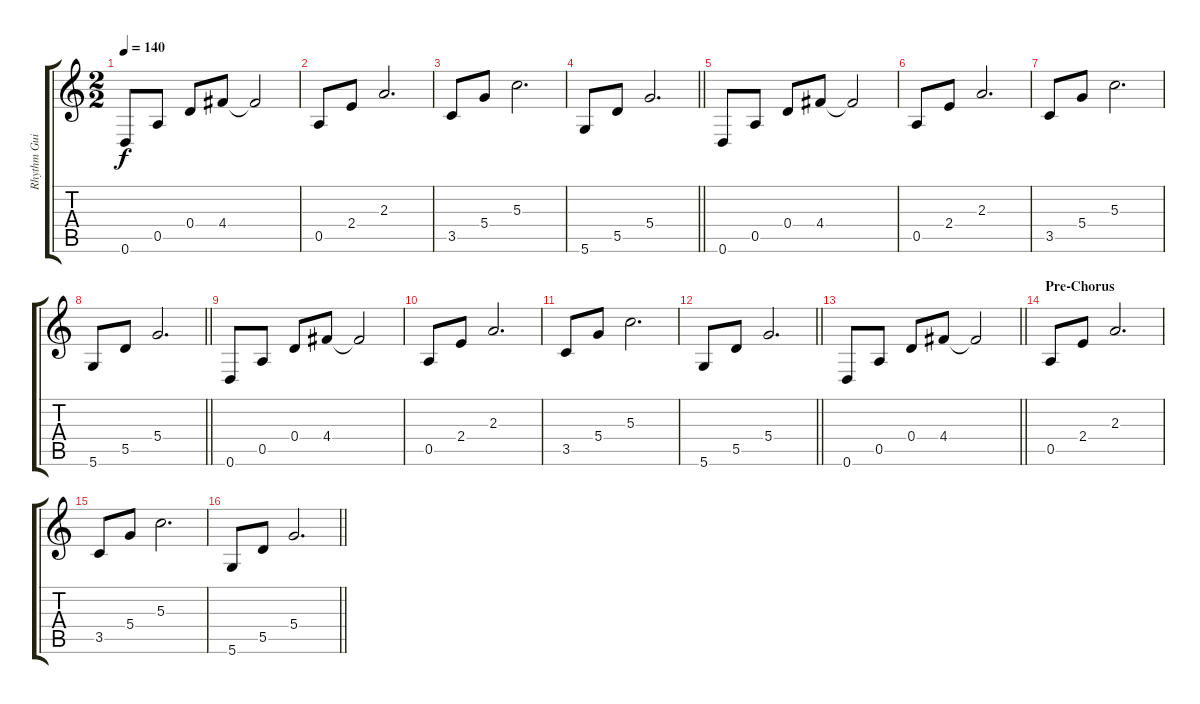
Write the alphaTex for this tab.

\track ("Rhythm Guitar" "Rhythm Gui") {instrument acousticguitarsteel}
\staff {score tabs}
\tuning (E4 B3 G3 D3 A2 D2) {hide}
\ts (2 2)
\tempo 140
\clef g2
\ks c
0.6.8{dy f} 0.5.8 0.4.8 4.4.8 4.4{t}.2 |
0.5.8 2.4.8 2.3.2{d} |
3.5.8 5.4.8 5.3.2{d} |
\barLineRight lightlight
5.6.8 5.5.8 5.4.2{d} |
0.6.8 0.5.8 0.4.8 4.4.8 4.4{t}.2 |
0.5.8 2.4.8 2.3.2{d} |
3.5.8 5.4.8 5.3.2{d} |
\barLineRight lightlight
5.6.8 5.5.8 5.4.2{d} |
0.6.8 0.5.8 0.4.8 4.4.8 4.4{t}.2 |
0.5.8 2.4.8 2.3.2{d} |
3.5.8 5.4.8 5.3.2{d} |
\barLineRight lightlight
5.6.8 5.5.8 5.4.2{d} |
\barLineRight lightlight
0.6.8 0.5.8 0.4.8 4.4.8 4.4{t}.2 |
\section ("" "Pre-Chorus")
0.5.8 2.4.8 2.3.2{d} |
3.5.8 5.4.8 5.3.2{d} |
\barLineRight lightlight
5.6.8 5.5.8 5.4.2{d}
